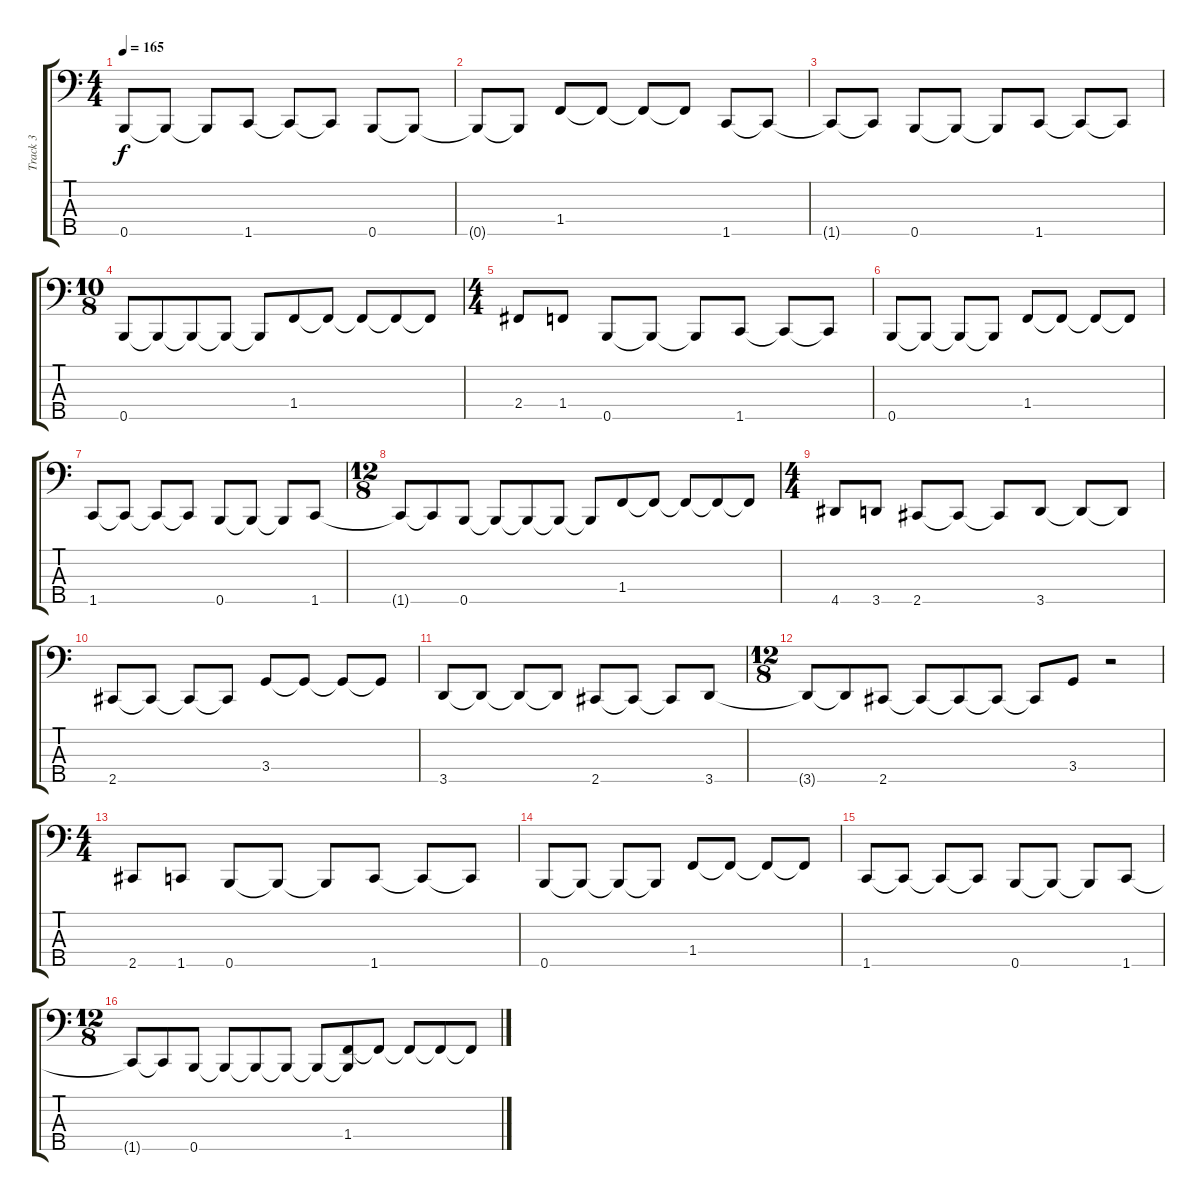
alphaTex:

\track ("Track 3" "Track 3") {instrument electricbassfinger}
\staff {score tabs}
\tuning (G2 D2 A1 E1 B0) {hide}
\ts (4 4)
\tempo 165
\clef f4
\ks c
0.5.8{dy f} 0.5{t}.8 0.5{t}.8 1.5.8 1.5{t}.8 1.5{t}.8 0.5.8 0.5{t}.8 |
0.5{t}.8 0.5{t}.8 1.4.8 1.4{t}.8 1.4{t}.8 1.4{t}.8 1.5.8 1.5{t}.8 |
1.5{t}.8 1.5{t}.8 0.5.8 0.5{t}.8 0.5{t}.8 1.5.8 1.5{t}.8 1.5{t}.8 |
\ts (10 8)
0.5.8 0.5{t}.8 0.5{t}.8 0.5{t}.8 0.5{t}.8 1.4.8 1.4{t}.8 1.4{t}.8 1.4{t}.8 1.4{t}.8 |
\ts (4 4)
2.4.8 1.4.8 0.5.8 0.5{t}.8 0.5{t}.8 1.5.8 1.5{t}.8 1.5{t}.8 |
0.5.8 0.5{t}.8 0.5{t}.8 0.5{t}.8 1.4.8 1.4{t}.8 1.4{t}.8 1.4{t}.8 |
1.5.8 1.5{t}.8 1.5{t}.8 1.5{t}.8 0.5.8 0.5{t}.8 0.5{t}.8 1.5.8 |
\ts (12 8)
1.5{t}.8 1.5{t}.8 0.5.8 0.5{t}.8 0.5{t}.8 0.5{t}.8 0.5{t}.8 1.4.8 1.4{t}.8 1.4{t}.8 1.4{t}.8 1.4{t}.8 |
\ts (4 4)
4.5.8 3.5.8 2.5.8 2.5{t}.8 2.5{t}.8 3.5.8 3.5{t}.8 3.5{t}.8 |
2.5.8 2.5{t}.8 2.5{t}.8 2.5{t}.8 3.4.8 3.4{t}.8 3.4{t}.8 3.4{t}.8 |
3.5.8 3.5{t}.8 3.5{t}.8 3.5{t}.8 2.5.8 2.5{t}.8 2.5{t}.8 3.5.8 |
\ts (12 8)
3.5{t}.8 3.5{t}.8 2.5.8 2.5{t}.8 2.5{t}.8 2.5{t}.8 2.5{t}.8 3.4.8 r.2 |
\ts (4 4)
2.5.8 1.5.8 0.5.8 0.5{t}.8 0.5{t}.8 1.5.8 1.5{t}.8 1.5{t}.8 |
0.5.8 0.5{t}.8 0.5{t}.8 0.5{t}.8 1.4.8 1.4{t}.8 1.4{t}.8 1.4{t}.8 |
1.5.8 1.5{t}.8 1.5{t}.8 1.5{t}.8 0.5.8 0.5{t}.8 0.5{t}.8 1.5.8 |
\ts (12 8)
1.5{t}.8 1.5{t}.8 0.5.8 0.5{t}.8 0.5{t}.8 0.5{t}.8 0.5{t}.8 (1.4 0.5{t}).8 1.4{t}.8 1.4{t}.8 1.4{t}.8 1.4{t}.8
